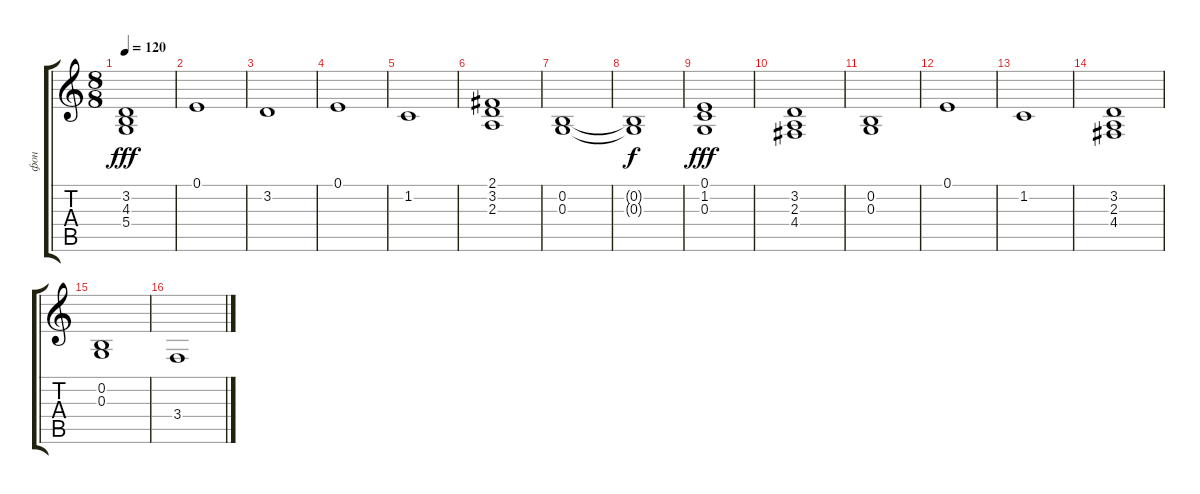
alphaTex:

\track ("фон" "фон") {instrument pad2warm}
\staff {score tabs}
\tuning (E4 B3 G3 D3 A2 E2) {hide}
\ts (8 8)
\tempo 120
\clef g2
\ks c
(3.2 4.3 5.4).1{dy fff} |
0.1.1 |
3.2.1 |
0.1.1 |
1.2.1 |
(2.1 3.2 2.3).1 |
(0.2 0.3).1 |
(0.2{t} 0.3{t}).1{dy f} |
(0.1 1.2 0.3).1{dy fff} |
(3.2 2.3 4.4).1 |
(0.2 0.3).1 |
0.1.1 |
1.2.1 |
(3.2 2.3 4.4).1 |
(0.2 0.3).1 |
3.4.1
